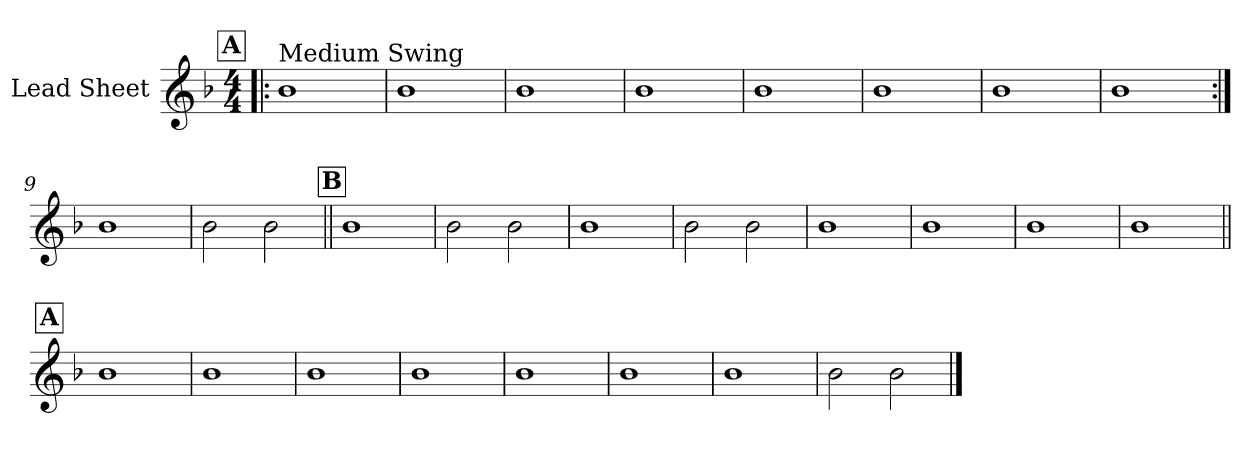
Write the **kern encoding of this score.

**kern
*part1
*staff1
*I"Lead Sheet
*clefG2
*k[b-]
*F:
*M4/4
!!LO:REH:place=s1:a:fs=14:t=A
=1!|:
!LO:TX:a:t=Medium Swing
1b-
=2
1b-
=3
1b-
=4
1b-
!!LO:LB:g=z
=5
1b-
=6
1b-
=7
1b-
=8
1b-
!!LO:LB:g=z
=9:|!
1b-
=10
2b-\
2b-\
!!LO:LB:g=z
!!LO:REH:place=s1:a:fs=14:t=B
=11||
1b-
=12
2b-\
2b-\
=13
1b-
=14
2b-\
2b-\
!!LO:LB:g=z
=15
1b-
=16
1b-
=17
1b-
=18
1b-
!!LO:LB:g=z
!!LO:REH:place=s1:a:fs=14:t=A
=19||
1b-
=20
1b-
=21
1b-
=22
1b-
!!LO:LB:g=z
=23
1b-
=24
1b-
=25
1b-
=26
2b-\
2b-\
==
*-
